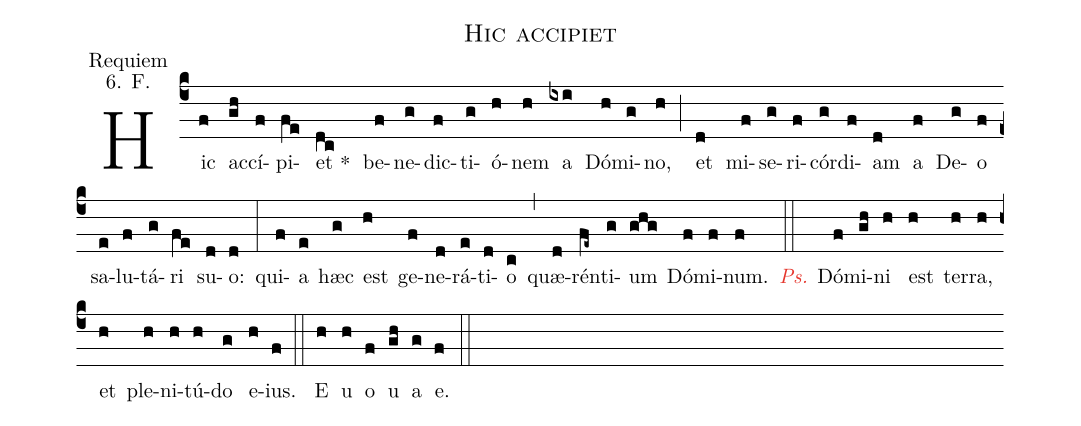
name: Hic accipiet;
office-part:Requiem;
mode: 6. F.;
%%
(c4) Hic(f) ac(gh)cí(f)pi(fe)et *(dc) be(f)ne(g)dic(f)ti(g)ó(h)nem(h) a(ixi) Dó(h)mi(g)no,(h) (;)
et(d) mi(f)se(g)ri(f)cór(g)di(f)am(d) a(f) De(g)o(f) sa(e)lu(f)tá(g)ri(fe) su(d)o:(d) (:)

qui(f)a(e) hæc(g) est(h) ge(f)ne(d)rá(e)ti(d)o(c) (,) quæ(d)rén(fe~)ti(g)um(ghg) Dó(f)mi(f)num.(f) (::)

<c><i>Ps.</i></c> Dó(f)mi(gh)ni(h) est(h) ter(h)ra,(h) et(h) ple(h)ni(h)tú(h)do(g) e(h)ius.(f) (::)

<eu>E(h) u(h) o(f) u(gh) a(g) </eu>e.(f) (::)
